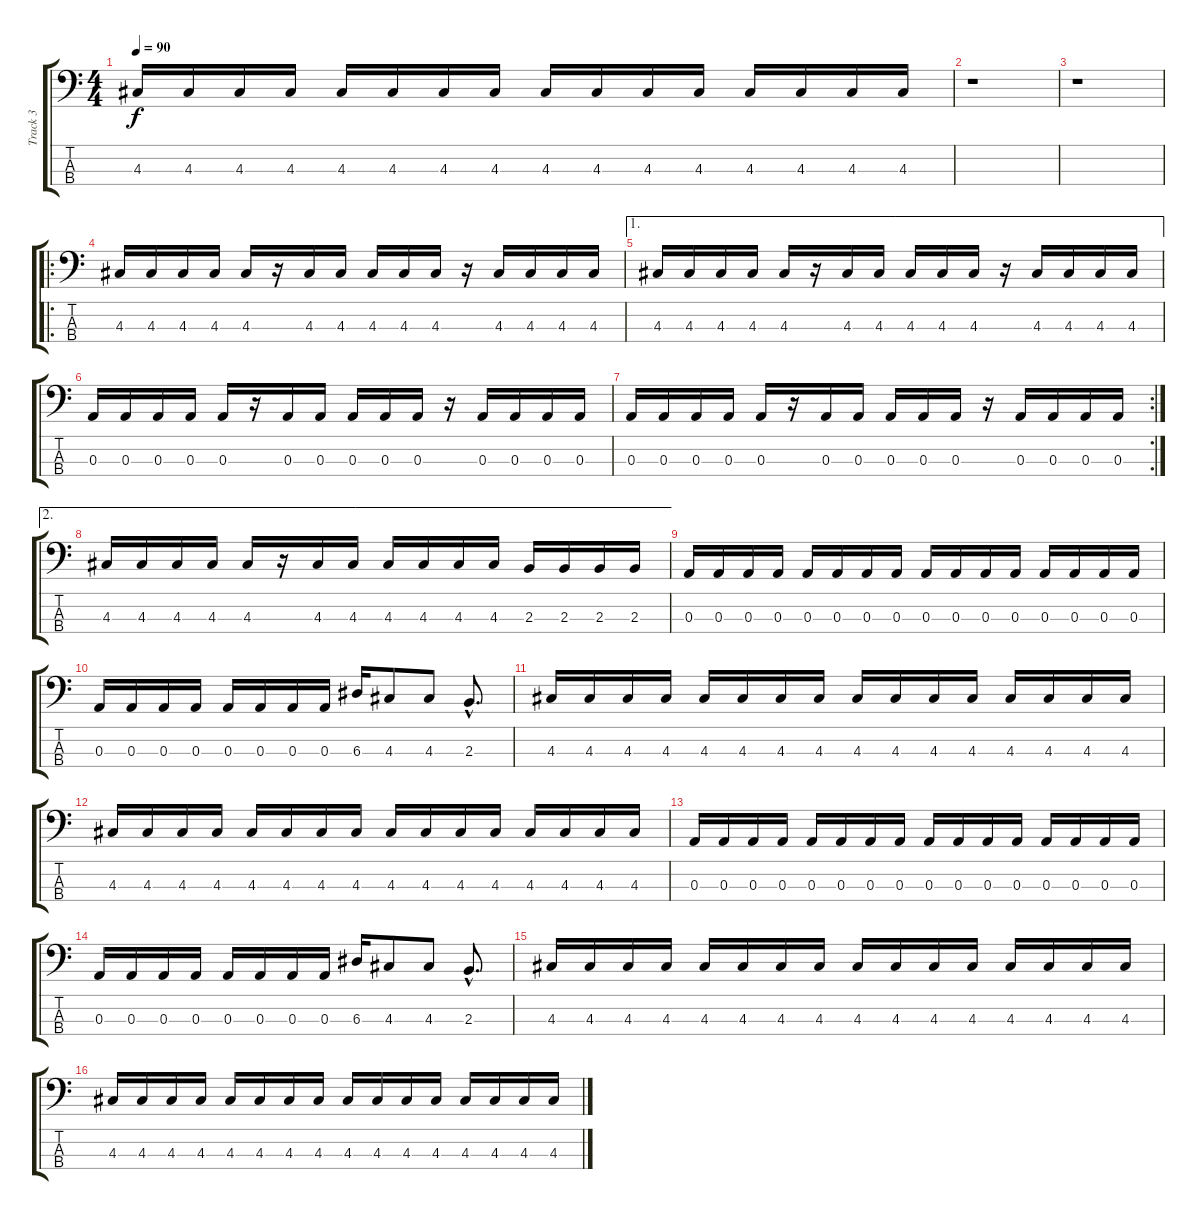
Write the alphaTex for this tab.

\track ("Track 3" "Track 3") {instrument electricbasspick}
\staff {score tabs}
\tuning (G2 D2 A1 E1) {hide}
\ts (4 4)
\tempo 90
\clef f4
\ks c
4.3.16{dy f} 4.3.16 4.3.16 4.3.16 4.3.16 4.3.16 4.3.16 4.3.16 4.3.16 4.3.16 4.3.16 4.3.16 4.3.16 4.3.16 4.3.16 4.3.16 |
r.1 |
r.1 |
\ro
4.3.16 4.3.16 4.3.16 4.3.16 4.3.16 r.16 4.3.16 4.3.16 4.3.16 4.3.16 4.3.16 r.16 4.3.16 4.3.16 4.3.16 4.3.16 |
\ae 1
4.3.16 4.3.16 4.3.16 4.3.16 4.3.16 r.16 4.3.16 4.3.16 4.3.16 4.3.16 4.3.16 r.16 4.3.16 4.3.16 4.3.16 4.3.16 |
0.3.16 0.3.16 0.3.16 0.3.16 0.3.16 r.16 0.3.16 0.3.16 0.3.16 0.3.16 0.3.16 r.16 0.3.16 0.3.16 0.3.16 0.3.16 |
\rc 2
0.3.16 0.3.16 0.3.16 0.3.16 0.3.16 r.16 0.3.16 0.3.16 0.3.16 0.3.16 0.3.16 r.16 0.3.16 0.3.16 0.3.16 0.3.16 |
\ae 2
4.3.16 4.3.16 4.3.16 4.3.16 4.3.16 r.16 4.3.16 4.3.16 4.3.16 4.3.16 4.3.16 4.3.16 2.3.16 2.3.16 2.3.16 2.3.16 |
0.3.16 0.3.16 0.3.16 0.3.16 0.3.16 0.3.16 0.3.16 0.3.16 0.3.16 0.3.16 0.3.16 0.3.16 0.3.16 0.3.16 0.3.16 0.3.16 |
0.3.16 0.3.16 0.3.16 0.3.16 0.3.16 0.3.16 0.3.16 0.3.16 6.3.16 4.3.8 4.3.8 2.3{hac}.8{d} |
4.3.16 4.3.16 4.3.16 4.3.16 4.3.16 4.3.16 4.3.16 4.3.16 4.3.16 4.3.16 4.3.16 4.3.16 4.3.16 4.3.16 4.3.16 4.3.16 |
4.3.16 4.3.16 4.3.16 4.3.16 4.3.16 4.3.16 4.3.16 4.3.16 4.3.16 4.3.16 4.3.16 4.3.16 4.3.16 4.3.16 4.3.16 4.3.16 |
0.3.16 0.3.16 0.3.16 0.3.16 0.3.16 0.3.16 0.3.16 0.3.16 0.3.16 0.3.16 0.3.16 0.3.16 0.3.16 0.3.16 0.3.16 0.3.16 |
0.3.16 0.3.16 0.3.16 0.3.16 0.3.16 0.3.16 0.3.16 0.3.16 6.3.16 4.3.8 4.3.8 2.3{hac}.8{d} |
4.3.16 4.3.16 4.3.16 4.3.16 4.3.16 4.3.16 4.3.16 4.3.16 4.3.16 4.3.16 4.3.16 4.3.16 4.3.16 4.3.16 4.3.16 4.3.16 |
4.3.16 4.3.16 4.3.16 4.3.16 4.3.16 4.3.16 4.3.16 4.3.16 4.3.16 4.3.16 4.3.16 4.3.16 4.3.16 4.3.16 4.3.16 4.3.16
